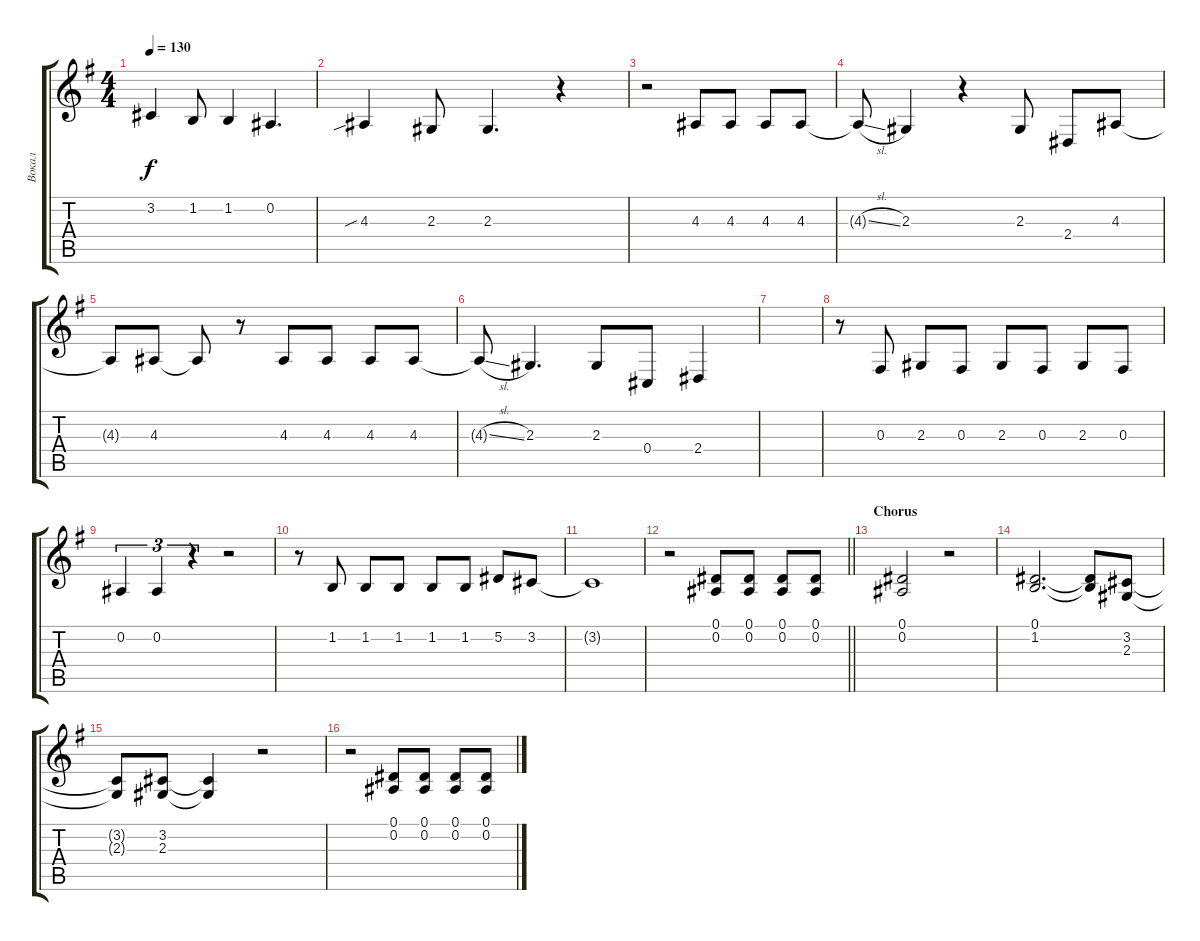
\track ("Вокал" "Вокал") {instrument violin}
\staff {score tabs}
\tuning (Eb4 Bb3 Gb3 Db3 Ab2 Eb2) {hide}
\ts (4 4)
\tempo 130
\clef g2
\ks eminor
3.2.4{dy f} 1.2.8 1.2.4 0.2.4{d} |
4.3{sib}.4 2.3.8 2.3.4{d} r.4 |
r.2 4.3.8 4.3.8 4.3.8 4.3.8 |
4.3{sl t}.8 2.3.4 r.4 2.3.8 2.4.8 4.3.8 |
4.3{t}.8 4.3.8 4.3{t}.8 r.8 4.3.8 4.3.8 4.3.8 4.3.8 |
4.3{sl t}.8 2.3.4{d} 2.3.8 0.4.8 2.4.4 |
|
r.8 0.3.8 2.3.8 0.3.8 2.3.8 0.3.8 2.3.8 0.3.8 |
0.2.4{tu (3 2)} 0.2.4{tu (3 2)} r.4{tu (3 2)} r.2 |
r.8 1.2.8 1.2.8 1.2.8 1.2.8 1.2.8 5.2.8 3.2.8 |
3.2{t}.1 |
\barLineRight lightlight
r.2 (0.1 0.2).8 (0.1 0.2).8 (0.1 0.2).8 (0.1 0.2).8 |
\section ("" "Chorus")
(0.1 0.2).2 r.2 |
(0.1 1.2).2{d} (0.1{t} 1.2{t}).8 (3.2 2.3).8 |
(3.2{t} 2.3{t}).8 (3.2 2.3).8 (3.2{t} 2.3{t}).4 r.2 |
r.2 (0.1 0.2).8 (0.1 0.2).8 (0.1 0.2).8 (0.1 0.2).8
